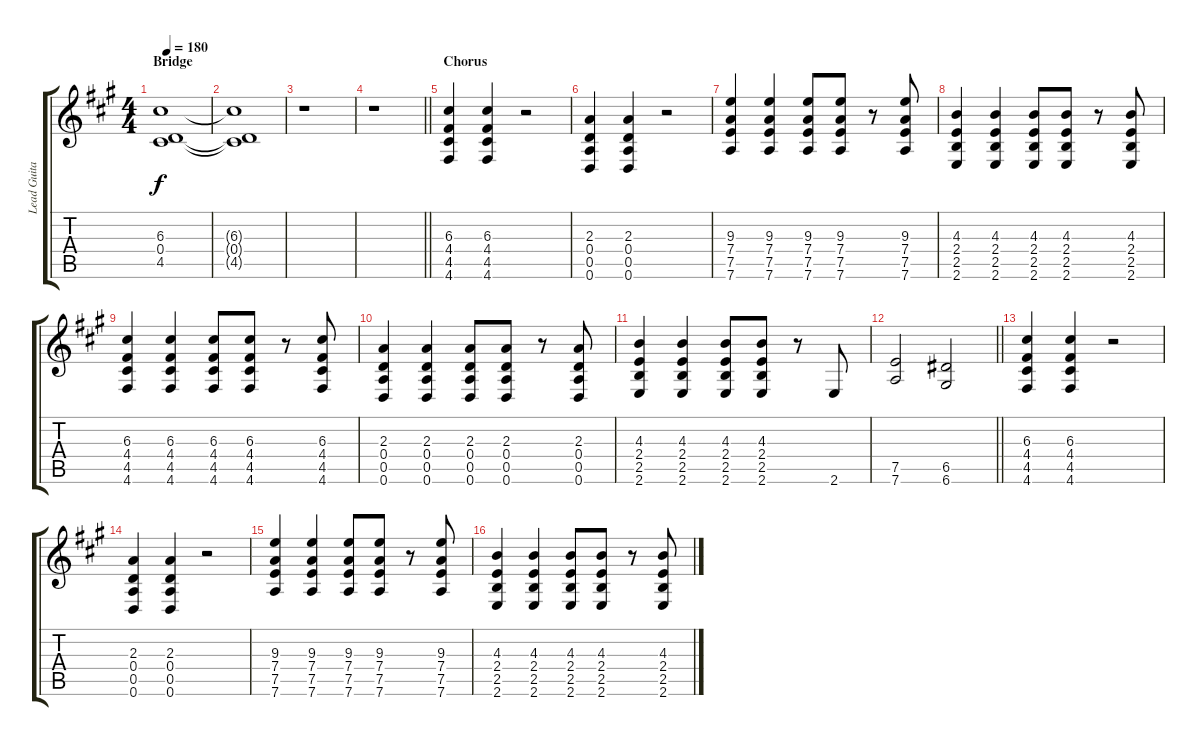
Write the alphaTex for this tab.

\track ("Lead Guitar (Adam Gontier)" "Lead Guita") {instrument distortionguitar}
\staff {score tabs}
\tuning (E4 B3 G3 D3 A2 D2) {hide}
\ts (4 4)
\section ("" "Bridge")
\tempo 180
\clef g2
\ks f#minor
(6.3{t} 0.4{t} 4.5{t}).1{dy f volume 0} |
(6.3{t} 0.4{t} 4.5{t}).1 |
r.1 |
\barLineRight lightlight
r.1 |
\section ("" "Chorus")
(6.3 4.4 4.5 4.6).4{volume 14} (6.3 4.4 4.5 4.6).4 r.2 |
(2.3 0.4 0.5 0.6).4 (2.3 0.4 0.5 0.6).4 r.2 |
(9.3 7.4 7.5 7.6).4 (9.3 7.4 7.5 7.6).4 (9.3 7.4 7.5 7.6).8 (9.3 7.4 7.5 7.6).8 r.8 (9.3 7.4 7.5 7.6).8 |
(4.3 2.4 2.5 2.6).4 (4.3 2.4 2.5 2.6).4 (4.3 2.4 2.5 2.6).8 (4.3 2.4 2.5 2.6).8 r.8 (4.3 2.4 2.5 2.6).8 |
(6.3 4.4 4.5 4.6).4 (6.3 4.4 4.5 4.6).4 (6.3 4.4 4.5 4.6).8 (6.3 4.4 4.5 4.6).8 r.8 (6.3 4.4 4.5 4.6).8 |
(2.3 0.4 0.5 0.6).4 (2.3 0.4 0.5 0.6).4 (2.3 0.4 0.5 0.6).8 (2.3 0.4 0.5 0.6).8 r.8 (2.3 0.4 0.5 0.6).8 |
(4.3 2.4 2.5 2.6).4 (4.3 2.4 2.5 2.6).4 (4.3 2.4 2.5 2.6).8 (4.3 2.4 2.5 2.6).8 r.8 2.6.8 |
\barLineRight lightlight
(7.5 7.6).2 (6.5 6.6).2 |
(6.3 4.4 4.5 4.6).4 (6.3 4.4 4.5 4.6).4 r.2 |
(2.3 0.4 0.5 0.6).4 (2.3 0.4 0.5 0.6).4 r.2 |
(9.3 7.4 7.5 7.6).4 (9.3 7.4 7.5 7.6).4 (9.3 7.4 7.5 7.6).8 (9.3 7.4 7.5 7.6).8 r.8 (9.3 7.4 7.5 7.6).8 |
(4.3 2.4 2.5 2.6).4 (4.3 2.4 2.5 2.6).4 (4.3 2.4 2.5 2.6).8 (4.3 2.4 2.5 2.6).8 r.8 (4.3 2.4 2.5 2.6).8
